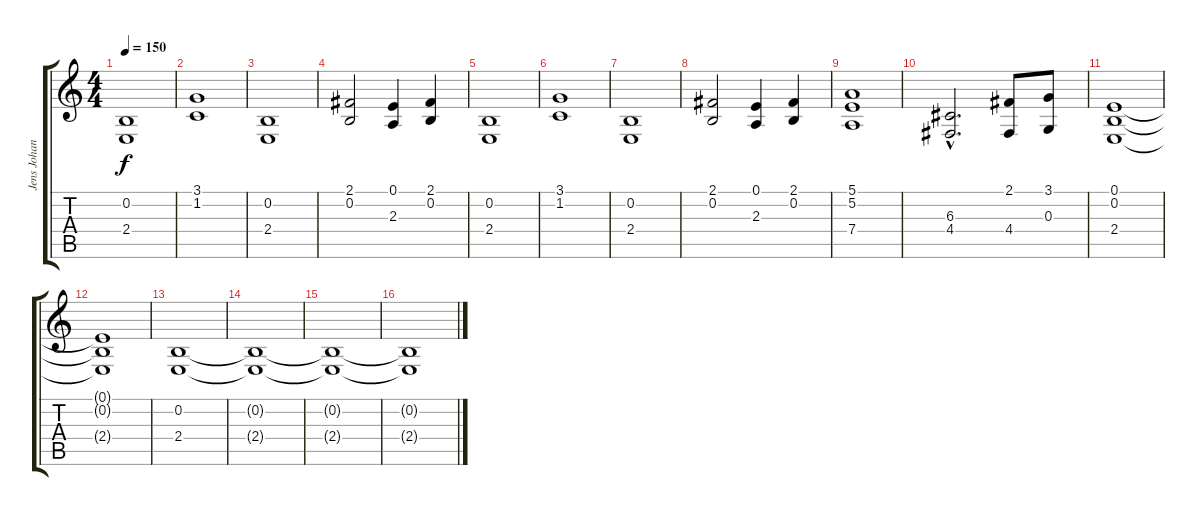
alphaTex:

\track ("Jens Johansson (Keyboards 2 Rythm)" "Jens Johan") {instrument synthstrings1}
\staff {score tabs}
\tuning (E4 B3 G3 D3 A2 E2) {hide}
\ts (4 4)
\tempo 150
\clef g2
\ks c
(0.2 2.4).1{dy f instrument synthstrings1} |
(3.1 1.2).1 |
(0.2 2.4).1 |
(2.1 0.2).2 (0.1 2.3).4 (2.1 0.2).4 |
(0.2 2.4).1 |
(3.1 1.2).1 |
(0.2 2.4).1 |
(2.1 0.2).2 (0.1 2.3).4 (2.1 0.2).4 |
(5.1 5.2 7.4).1 |
(6.3{hac} 4.4{hac}).2{d} (2.1 4.4).8 (3.1 0.3).8 |
(0.1 0.2 2.4).1 |
(0.1{t} 0.2{t} 2.4{t}).1 |
(0.2 2.4).1 |
(0.2{t} 2.4{t}).1 |
(0.2{t} 2.4{t}).1 |
(0.2{t} 2.4{t}).1
